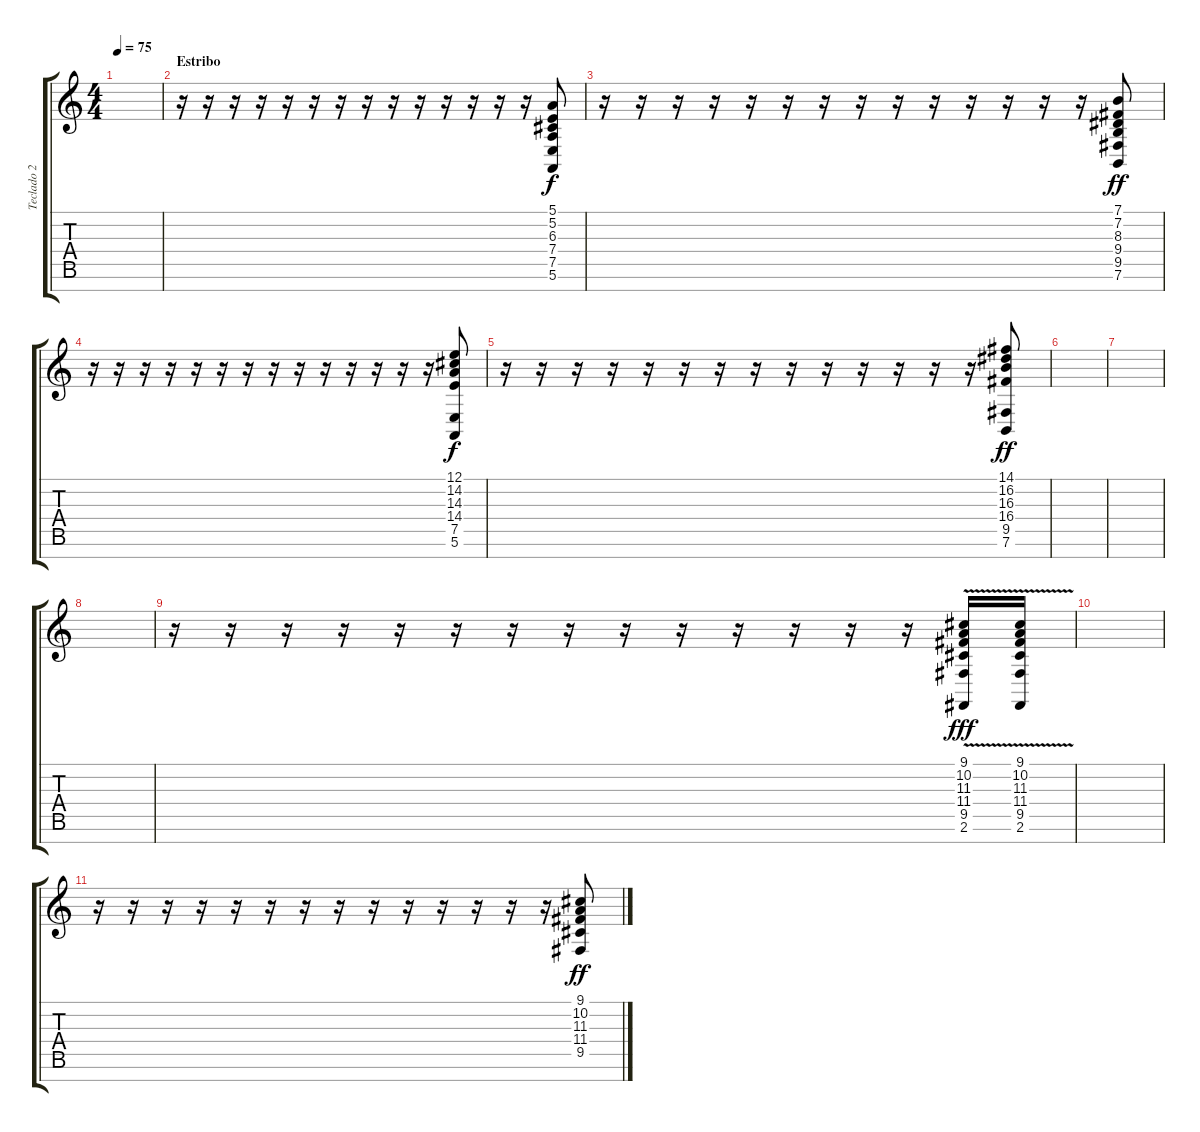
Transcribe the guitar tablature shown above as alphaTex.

\track ("Teclado 2" "Teclado 2") {instrument choiraahs}
\staff {score tabs}
\tuning (E4 B3 G3 D3 A2 E2 B1) {hide}
\ts (4 4)
\tempo 75
\clef g2
\ks c
|
\section ("" "Estribo")
r.16 r.16 r.16 r.16 r.16 r.16 r.16 r.16 r.16 r.16 r.16 r.16 r.16 r.16 (5.1 5.2 6.3 7.4 7.5 5.6).8{dy f} |
r.16 r.16 r.16 r.16 r.16 r.16 r.16 r.16 r.16 r.16 r.16 r.16 r.16 r.16 (7.1 7.2 8.3 9.4 9.5 7.6).8{dy ff} |
r.16 r.16 r.16 r.16 r.16 r.16 r.16 r.16 r.16 r.16 r.16 r.16 r.16 r.16 (12.1 14.2 14.3 14.4 7.5 5.6).8{dy f} |
r.16 r.16 r.16 r.16 r.16 r.16 r.16 r.16 r.16 r.16 r.16 r.16 r.16 r.16 (14.1 16.2 16.3 16.4 9.5 7.6).8{dy ff} |
|
|
|
r.16 r.16 r.16 r.16 r.16 r.16 r.16 r.16 r.16 r.16 r.16 r.16 r.16 r.16 (9.1 10.2{v} 11.3 11.4 9.5 2.6).16{dy fff} (9.1 10.2{v} 11.3 11.4 9.5 2.6).16 |
|
r.16 r.16 r.16 r.16 r.16 r.16 r.16 r.16 r.16 r.16 r.16 r.16 r.16 r.16 (9.1 10.2 11.3 11.4 9.5).8{dy ff}
